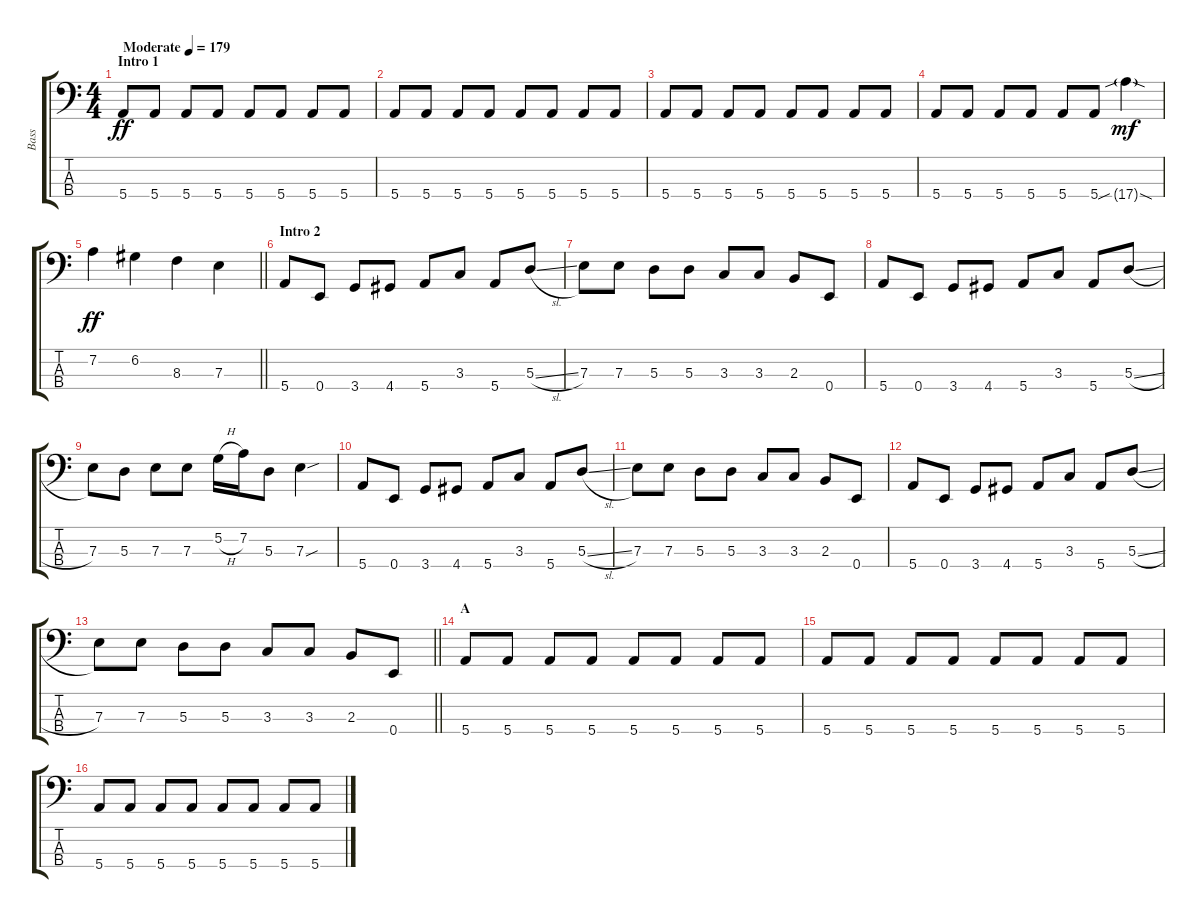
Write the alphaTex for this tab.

\track ("Bass" "Bass") {instrument electricbasspick}
\staff {score tabs}
\tuning (G2 D2 A1 E1) {hide}
\ts (4 4)
\section ("" "Intro 1")
\tempo (179 "Moderate")
\clef f4
\ks c
5.4.8{dy ff instrument electricbasspick} 5.4.8 5.4.8 5.4.8 5.4.8 5.4.8 5.4.8 5.4.8 |
5.4.8 5.4.8 5.4.8 5.4.8 5.4.8 5.4.8 5.4.8 5.4.8 |
5.4.8 5.4.8 5.4.8 5.4.8 5.4.8 5.4.8 5.4.8 5.4.8 |
5.4.8 5.4.8 5.4.8 5.4.8 5.4.8 5.4.8 17.4{sib sod g}.4{dy mf} |
\barLineRight lightlight
7.2.4{dy ff} 6.2.4 8.3.4 7.3.4 |
\section ("" "Intro 2")
5.4.8 0.4.8 3.4.8 4.4.8 5.4.8 3.3.8 5.4.8 5.3{sl}.8 |
7.3.8 7.3.8 5.3.8 5.3.8 3.3.8 3.3.8 2.3.8 0.4.8 |
5.4.8 0.4.8 3.4.8 4.4.8 5.4.8 3.3.8 5.4.8 5.3{sl}.8 |
7.3.8 5.3.8 7.3.8 7.3.8 5.2{h}.16 7.2.16 5.3.8 7.3{sou}.4 |
5.4.8 0.4.8 3.4.8 4.4.8 5.4.8 3.3.8 5.4.8 5.3{sl}.8 |
7.3.8 7.3.8 5.3.8 5.3.8 3.3.8 3.3.8 2.3.8 0.4.8 |
5.4.8 0.4.8 3.4.8 4.4.8 5.4.8 3.3.8 5.4.8 5.3{sl}.8 |
\barLineRight lightlight
7.3.8 7.3.8 5.3.8 5.3.8 3.3.8 3.3.8 2.3.8 0.4.8 |
\section ("" "A")
5.4.8 5.4.8 5.4.8 5.4.8 5.4.8 5.4.8 5.4.8 5.4.8 |
5.4.8 5.4.8 5.4.8 5.4.8 5.4.8 5.4.8 5.4.8 5.4.8 |
5.4.8 5.4.8 5.4.8 5.4.8 5.4.8 5.4.8 5.4.8 5.4.8
